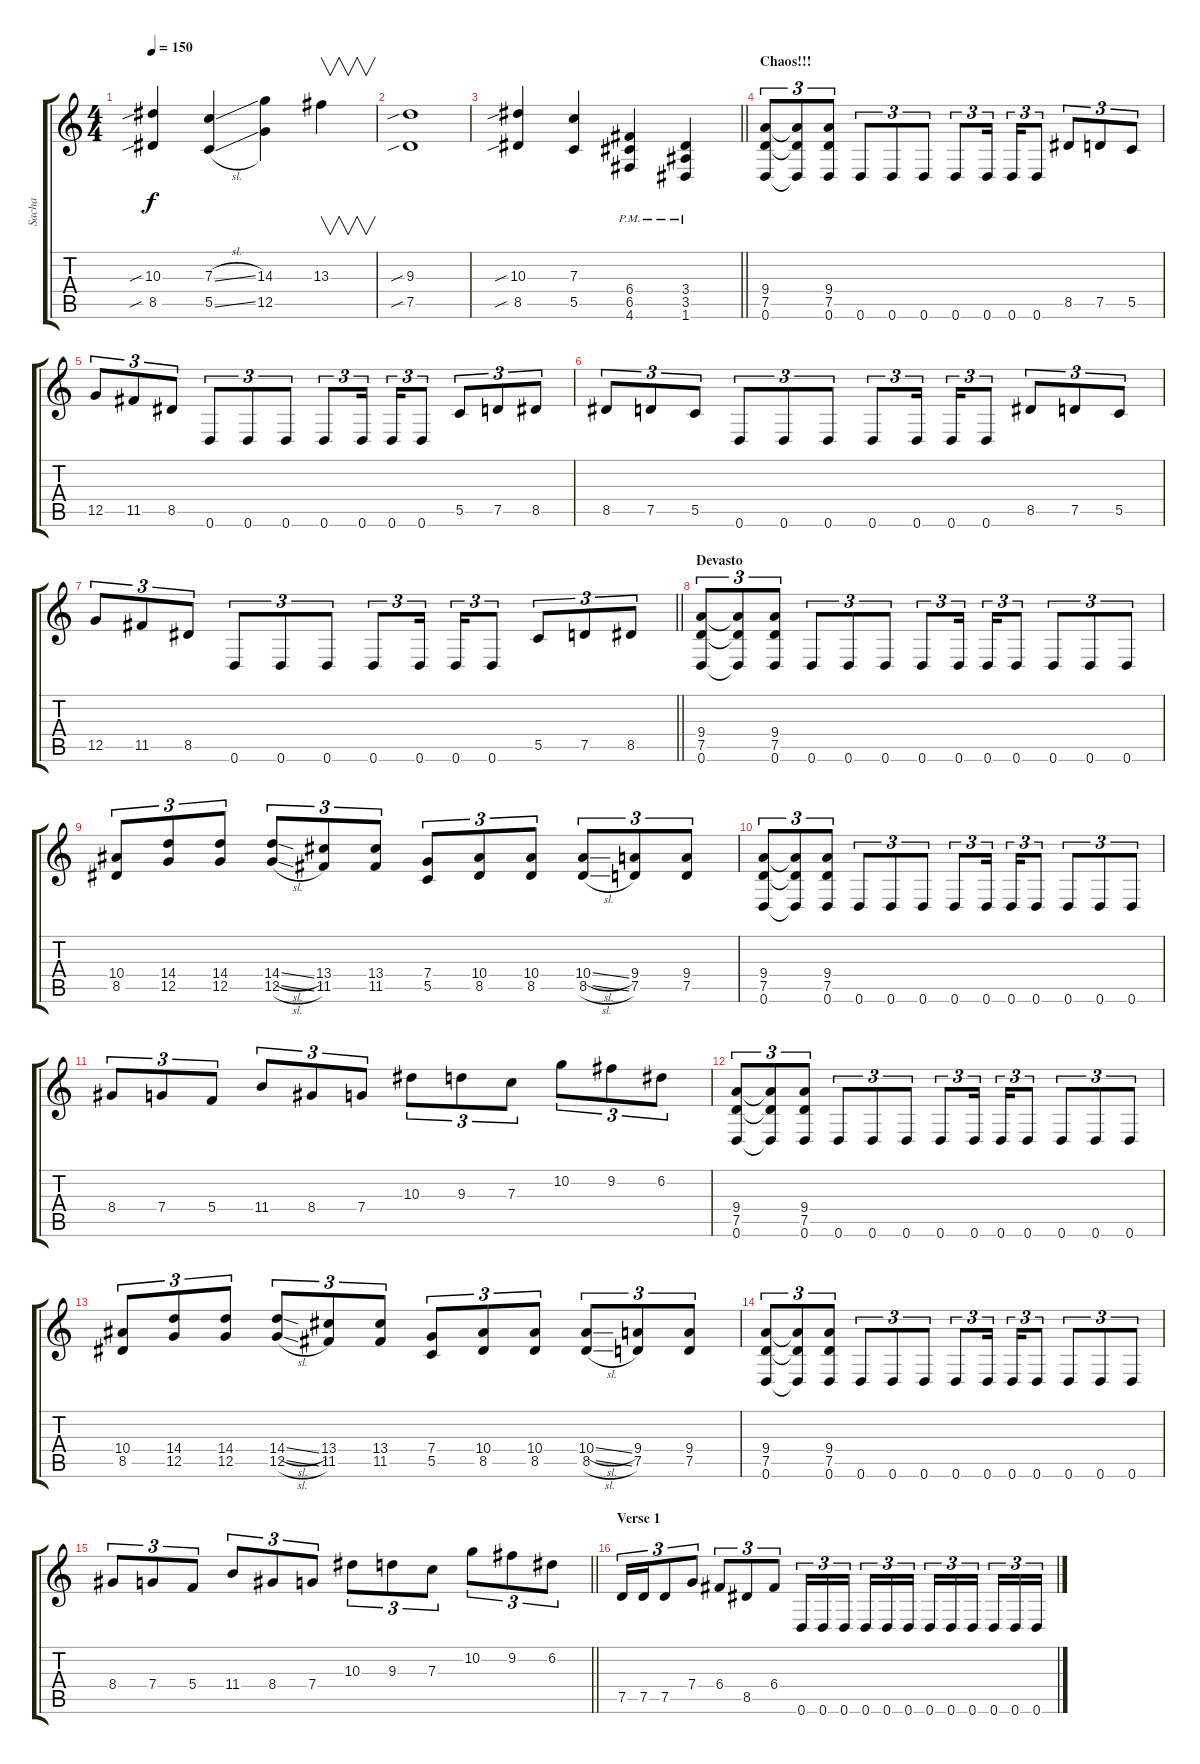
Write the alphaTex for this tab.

\track ("Sacha" "Sacha") {instrument distortionguitar}
\staff {score tabs}
\tuning (D4 A3 F3 C3 G2 D2) {hide}
\ts (4 4)
\tempo 150
\clef g2
\ks c
(10.3{sib} 8.5{sib}).4{dy f} (7.3{sl} 5.5{sl}).4 (14.3 12.5).4 13.3.4{v} |
(9.3{sib} 7.5{sib}).1 |
\barLineRight lightlight
(10.3{sib} 8.5{sib}).4 (7.3 5.5).4 (6.4{pm} 6.5{pm} 4.6{pm}).4 (3.4{pm} 3.5{pm} 1.6{pm}).4 |
\section ("" "Chaos!!!")
(9.4 7.5 0.6).8{tu (3 2)} (9.4{t} 7.5{t} 0.6{t}).8{tu (3 2)} (9.4 7.5 0.6).8{tu (3 2)} 0.6.8{tu (3 2)} 0.6.8{tu (3 2)} 0.6.8{tu (3 2)} 0.6.8{tu (3 2)} 0.6.16{tu (3 2) beam splitsecondary} 0.6.16{tu (3 2)} 0.6.8{tu (3 2)} 8.5.8{tu (3 2)} 7.5.8{tu (3 2)} 5.5.8{tu (3 2)} |
12.5.8{tu (3 2)} 11.5.8{tu (3 2)} 8.5.8{tu (3 2)} 0.6.8{tu (3 2)} 0.6.8{tu (3 2)} 0.6.8{tu (3 2)} 0.6.8{tu (3 2)} 0.6.16{tu (3 2) beam splitsecondary} 0.6.16{tu (3 2)} 0.6.8{tu (3 2)} 5.5.8{tu (3 2)} 7.5.8{tu (3 2)} 8.5.8{tu (3 2)} |
8.5.8{tu (3 2)} 7.5.8{tu (3 2)} 5.5.8{tu (3 2)} 0.6.8{tu (3 2)} 0.6.8{tu (3 2)} 0.6.8{tu (3 2)} 0.6.8{tu (3 2)} 0.6.16{tu (3 2) beam splitsecondary} 0.6.16{tu (3 2)} 0.6.8{tu (3 2)} 8.5.8{tu (3 2)} 7.5.8{tu (3 2)} 5.5.8{tu (3 2)} |
\barLineRight lightlight
12.5.8{tu (3 2)} 11.5.8{tu (3 2)} 8.5.8{tu (3 2)} 0.6.8{tu (3 2)} 0.6.8{tu (3 2)} 0.6.8{tu (3 2)} 0.6.8{tu (3 2)} 0.6.16{tu (3 2) beam splitsecondary} 0.6.16{tu (3 2)} 0.6.8{tu (3 2)} 5.5.8{tu (3 2)} 7.5.8{tu (3 2)} 8.5.8{tu (3 2)} |
\section ("" "Devasto")
(9.4 7.5 0.6).8{tu (3 2)} (9.4{t} 7.5{t} 0.6{t}).8{tu (3 2)} (9.4 7.5 0.6).8{tu (3 2)} 0.6.8{tu (3 2)} 0.6.8{tu (3 2)} 0.6.8{tu (3 2)} 0.6.8{tu (3 2)} 0.6.16{tu (3 2) beam splitsecondary} 0.6.16{tu (3 2)} 0.6.8{tu (3 2)} 0.6.8{tu (3 2)} 0.6.8{tu (3 2)} 0.6.8{tu (3 2)} |
(10.4 8.5).8{tu (3 2)} (14.4 12.5).8{tu (3 2)} (14.4 12.5).8{tu (3 2)} (14.4{sl} 12.5{sl}).8{tu (3 2)} (13.4 11.5).8{tu (3 2)} (13.4 11.5).8{tu (3 2)} (7.4 5.5).8{tu (3 2)} (10.4 8.5).8{tu (3 2)} (10.4 8.5).8{tu (3 2)} (10.4{sl} 8.5{sl}).8{tu (3 2)} (9.4 7.5).8{tu (3 2)} (9.4 7.5).8{tu (3 2)} |
(9.4 7.5 0.6).8{tu (3 2)} (9.4{t} 7.5{t} 0.6{t}).8{tu (3 2)} (9.4 7.5 0.6).8{tu (3 2)} 0.6.8{tu (3 2)} 0.6.8{tu (3 2)} 0.6.8{tu (3 2)} 0.6.8{tu (3 2)} 0.6.16{tu (3 2) beam splitsecondary} 0.6.16{tu (3 2)} 0.6.8{tu (3 2)} 0.6.8{tu (3 2)} 0.6.8{tu (3 2)} 0.6.8{tu (3 2)} |
8.4.8{tu (3 2)} 7.4.8{tu (3 2)} 5.4.8{tu (3 2)} 11.4.8{tu (3 2)} 8.4.8{tu (3 2)} 7.4.8{tu (3 2)} 10.3.8{tu (3 2)} 9.3.8{tu (3 2)} 7.3.8{tu (3 2)} 10.2.8{tu (3 2)} 9.2.8{tu (3 2)} 6.2.8{tu (3 2)} |
(9.4 7.5 0.6).8{tu (3 2)} (9.4{t} 7.5{t} 0.6{t}).8{tu (3 2)} (9.4 7.5 0.6).8{tu (3 2)} 0.6.8{tu (3 2)} 0.6.8{tu (3 2)} 0.6.8{tu (3 2)} 0.6.8{tu (3 2)} 0.6.16{tu (3 2) beam splitsecondary} 0.6.16{tu (3 2)} 0.6.8{tu (3 2)} 0.6.8{tu (3 2)} 0.6.8{tu (3 2)} 0.6.8{tu (3 2)} |
(10.4 8.5).8{tu (3 2)} (14.4 12.5).8{tu (3 2)} (14.4 12.5).8{tu (3 2)} (14.4{sl} 12.5{sl}).8{tu (3 2)} (13.4 11.5).8{tu (3 2)} (13.4 11.5).8{tu (3 2)} (7.4 5.5).8{tu (3 2)} (10.4 8.5).8{tu (3 2)} (10.4 8.5).8{tu (3 2)} (10.4{sl} 8.5{sl}).8{tu (3 2)} (9.4 7.5).8{tu (3 2)} (9.4 7.5).8{tu (3 2)} |
(9.4 7.5 0.6).8{tu (3 2)} (9.4{t} 7.5{t} 0.6{t}).8{tu (3 2)} (9.4 7.5 0.6).8{tu (3 2)} 0.6.8{tu (3 2)} 0.6.8{tu (3 2)} 0.6.8{tu (3 2)} 0.6.8{tu (3 2)} 0.6.16{tu (3 2) beam splitsecondary} 0.6.16{tu (3 2)} 0.6.8{tu (3 2)} 0.6.8{tu (3 2)} 0.6.8{tu (3 2)} 0.6.8{tu (3 2)} |
\barLineRight lightlight
8.4.8{tu (3 2)} 7.4.8{tu (3 2)} 5.4.8{tu (3 2)} 11.4.8{tu (3 2)} 8.4.8{tu (3 2)} 7.4.8{tu (3 2)} 10.3.8{tu (3 2)} 9.3.8{tu (3 2)} 7.3.8{tu (3 2)} 10.2.8{tu (3 2)} 9.2.8{tu (3 2)} 6.2.8{tu (3 2)} |
\section ("" "Verse 1")
7.5.16{tu (3 2)} 7.5.16{tu (3 2)} 7.5.8{tu (3 2)} 7.4.8{tu (3 2)} 6.4.8{tu (3 2)} 8.5.8{tu (3 2)} 6.4.8{tu (3 2)} 0.6.16{tu (3 2)} 0.6.16{tu (3 2)} 0.6.16{tu (3 2) beam splitsecondary} 0.6.16{tu (3 2)} 0.6.16{tu (3 2)} 0.6.16{tu (3 2)} 0.6.16{tu (3 2)} 0.6.16{tu (3 2)} 0.6.16{tu (3 2) beam splitsecondary} 0.6.16{tu (3 2)} 0.6.16{tu (3 2)} 0.6.16{tu (3 2)}
